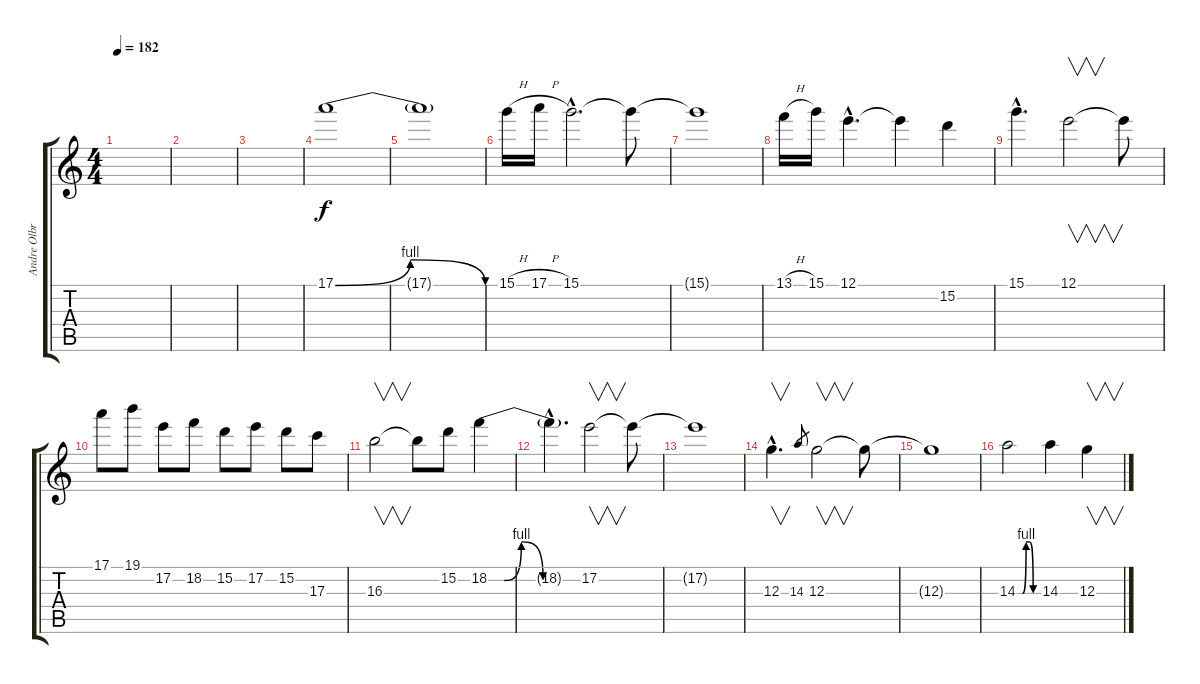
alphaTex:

\track ("Andre Olbrich (Studio Layers)" "Andre Olbr") {instrument distortionguitar}
\staff {score tabs}
\tuning (E4 B3 G3 D3 A2 E2) {hide}
\ts (4 4)
\tempo 182
\clef g2
\ks c
|
|
|
17.1{be (bendrelease 0 0 34 4 49 4 60 0)}.1 |
17.1{t}.1 |
15.1{h}.16 17.1{h}.16 15.1{hac}.2{d} 15.1{t}.8 |
15.1{t}.1 |
13.1{h}.16 15.1.16 12.1{hac}.4{d} 12.1{t}.4 15.2.4 |
15.1{hac}.4{d} 12.1.2{v} 12.1{t}.8 |
17.1.8 19.1.8 17.2.8 18.2.8 15.2.8 17.2.8 15.2.8 17.3.8 |
16.3.2{v} 16.3{t}.8 15.2.8 18.2{be (custom 0 0 10 0 21 4 35 0 60 0)}.4 |
18.2{hac t}.4{d} 17.2.2{v} 17.2{t}.8 |
17.2{t}.1 |
12.3{hac}.4{v d} 14.3.8{gr} 12.3.2{v} 12.3{t}.8 |
12.3{t}.1 |
14.3{be (custom 0 0 15 0 25 4 35 4 45 0 60 0)}.2 14.3.4 12.3.4{v}
